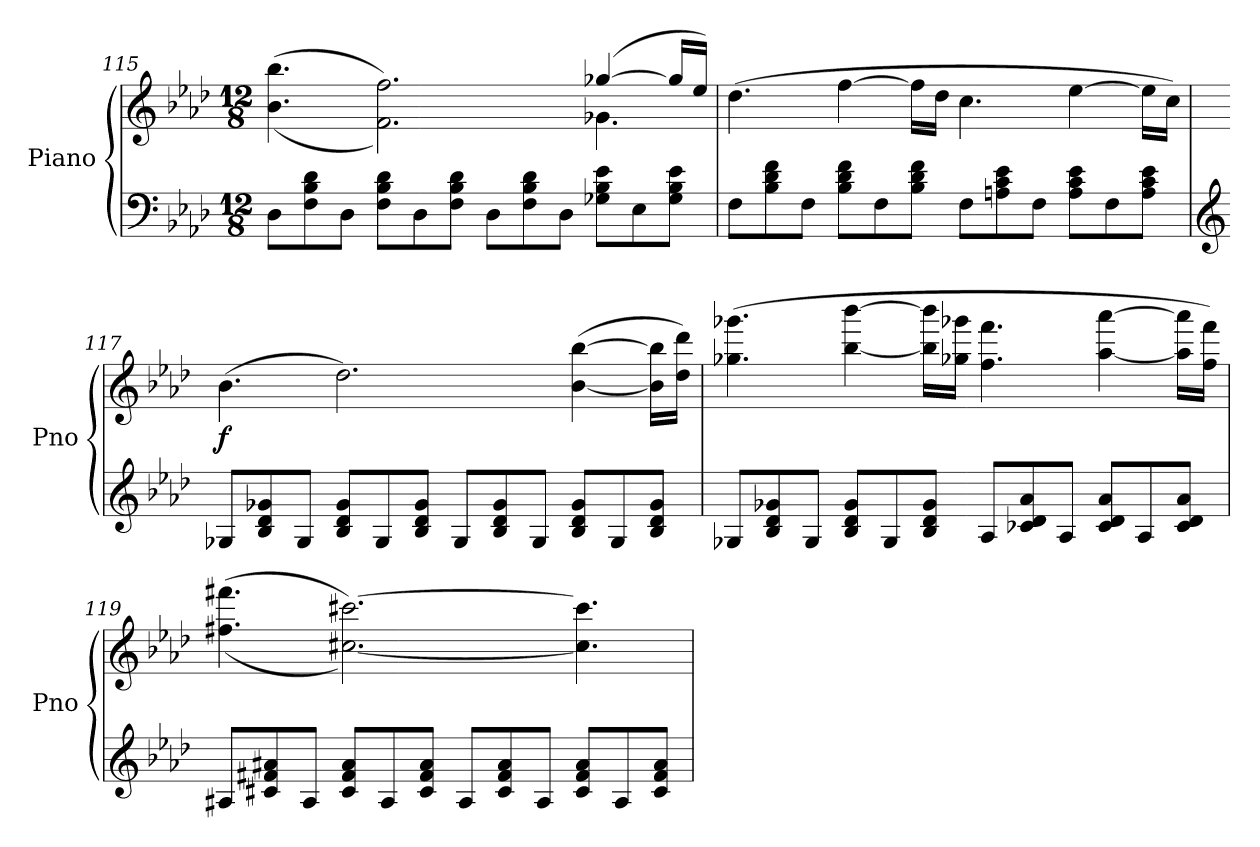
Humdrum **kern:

**kern	**kern	**dynam
*part1	*part1	*part1
*staff2	*staff1	*staff1/2
*I"Piano	*	*
*I'Pno	*	*
*clefF4	*clefG2	*
*k[b-e-a-d-]	*k[b-e-a-d-]	*
*M12/8	*M12/8	*
=115	=115	=115
*	*^	*
8D-\L	(>(4.b-\ 4.bb-\	8ryy	.
*	*v	*v	*
8F\ 8B-\ 8d-\	.	.
8D-\J	.	.
8F\ 8B-\ 8d-\L	2.f\ 2.ff\))	.
8D-\	.	.
8F\ 8B-\ 8d-\J	.	.
8D-\L	.	.
8F\ 8B-\ 8d-\	.	.
8D-\J	.	.
*	*^	*
8G-X\ 8B-\ 8e-\L	([4gg-X/	4.g-X\	.
8E-\	.	.	.
8G-\ 8B-\ 8e-\J	16gg-/LL]	.	.
.	16ee-/JJ)	.	.
*	*v	*v	*
!!LO:LB:g=z
=116	=116	=116
!	!	!LO:DY:b
8F\L	(4.dd-\	other-dynamics
8B-\ 8d-\ 8f\	.	.
8F\J	.	.
8B-\ 8d-\ 8f\L	[4ff\	.
8F\	.	.
8B-\ 8d-\ 8f\J	16ff\LL]	.
.	16dd-\JJ	.
8F\L	4.cc\	.
8An\ 8c\ 8e-\	.	.
8F\J	.	.
8A\ 8c\ 8e-\L	[4ee-\	.
8F\	.	.
8A\ 8c\ 8e-\J	16ee-\LL]	.
.	16cc\JJ)	.
=117	=117	=117
*clefG2	*	*
!	!	!LO:DY:b
8G-X/L	(4.b-\	f
8B-/ 8d-/ 8g-X/	.	.
8G-/J	.	.
8B-/ 8d-/ 8g-/L	2.dd-\)	.
8G-/	.	.
8B-/ 8d-/ 8g-/J	.	.
8G-/L	.	.
8B-/ 8d-/ 8g-/	.	.
8G-/J	.	.
8B-/ 8d-/ 8g-/L	([4b-\ [4bb-\	.
8G-/	.	.
8B-/ 8d-/ 8g-/J	16b-\] 16bb-\]LL	.
.	16dd-\ 16ddd-\JJ)	.
!!LO:LB:g=z
=118	=118	=118
!	!	!LO:DY:b
8G-X/L	(4.gg-X\ 4.ggg-X\	other-dynamics
8B-/ 8d-/ 8g-X/	.	.
8G-/J	.	.
8B-/ 8d-/ 8g-/L	[4bb-\ [4bbb-\	.
8G-/	.	.
8B-/ 8d-/ 8g-/J	16bb-\] 16bbb-\]LL	.
.	16gg-X\ 16ggg-X\JJ	.
8A-/L	4.ff\ 4.fff\	.
8c-X/ 8d-/ 8a-/	.	.
8A-/J	.	.
8c-/ 8d-/ 8a-/L	[4aa-\ [4aaa-\	.
8A-/	.	.
8c-/ 8d-/ 8a-/J	16aa-\] 16aaa-\]LL	.
.	16ff\ 16fff\JJ)	.
=119	=119	=119
8A#X/L	((4.ff#X\ 4.fff#X\	.
8c#X/ 8f#X/ 8a#X/	.	.
8A#/J	.	.
8c#/ 8f#/ 8a#/L	[2.cc#X\ [2.ccc#X\))	.
8A#/	.	.
8c#/ 8f#/ 8a#/J	.	.
8A#/L	.	.
8c#/ 8f#/ 8a#/	.	.
8A#/J	.	.
8c#/ 8f#/ 8a#/L	4.cc#\] 4.ccc#\]	.
8A#/	.	.
8c#/ 8f#/ 8a#/J	.	.
=	=	=
*-	*-	*-
